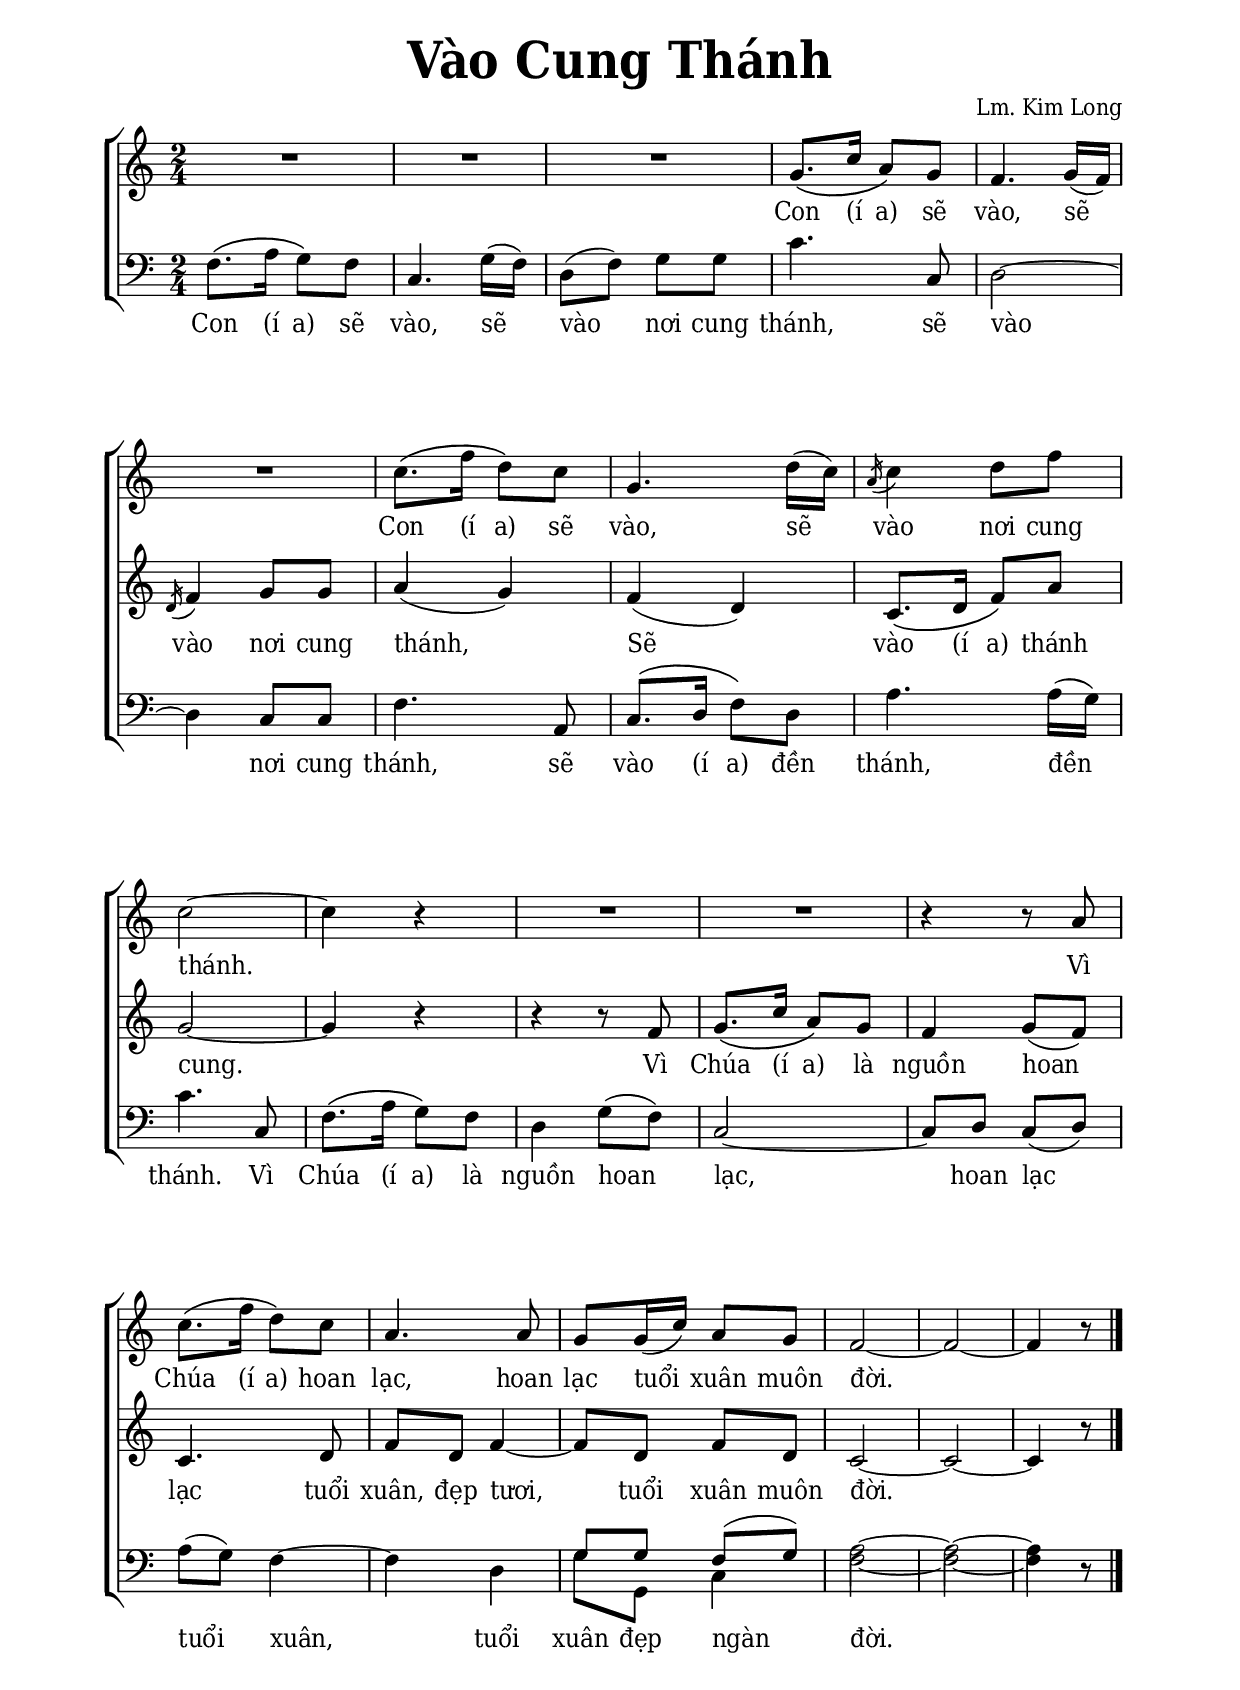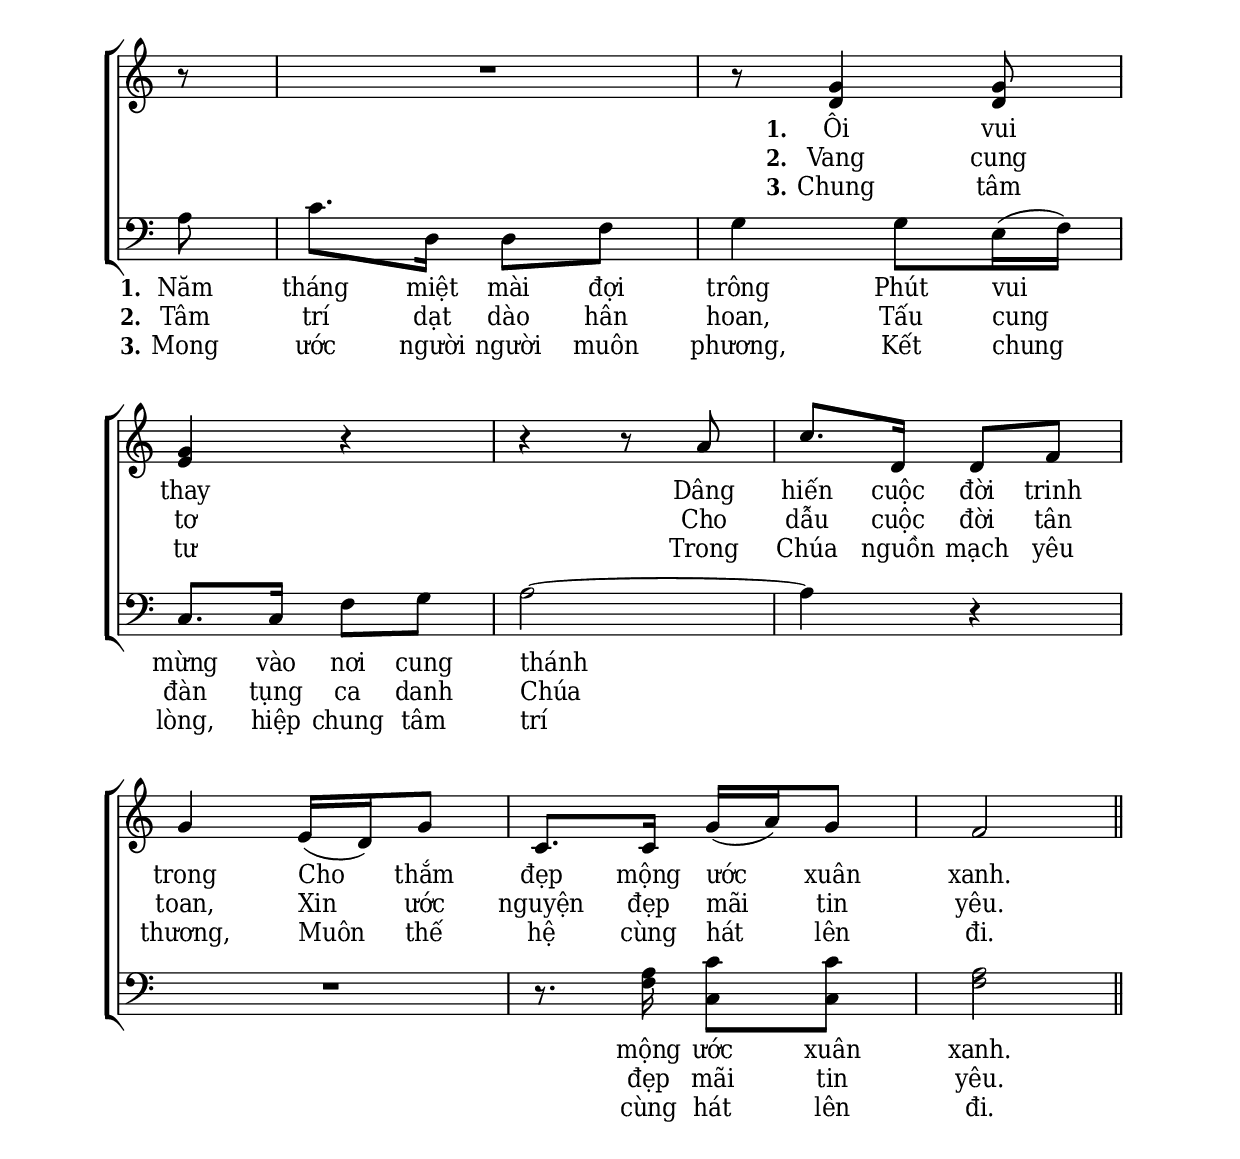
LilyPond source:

% Cài đặt chung
\version "2.22.1"
\include "english.ly"

\header {
  title = \markup { \fontsize #3 "Vào Cung Thánh" }
  composer = "Lm. Kim Long"
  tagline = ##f
}

% Nhạc
nhacPhienKhucSop = \relative c'' {
  R2*6
  c8. \(f16 d8\) c |
  g4. d'16 (c) |
  \slashedGrace { a16 ( } c4) d8 f |
  c2 ~ |
  c4 r |
  R2*2
  r4 r8 a |
  c8. \(f16 d8\) c |
  a4. a8 |
  g8 g16 (c) a8 g |
  f2 ~ |
  f ~ |
  f4 r8 \bar "|." \break
  
  r |
  R2
  r8
  <<
    {
      g4 g8 |
      g4
    }
    {
      d4 d8 |
      e4
    }
  >>
  r4 |
  r4 r8 a |
  c8. d,16 d8 f |
  g4 e16 (d) g8 |
  c,8. c16 g' (a) g8 |
  f2 \bar "||"
}

nhacPhienKhucAlto = \relative c'' {
  R2*3
  g8. \(c16 a8\) g |
  f4. g16 (f) |
  \slashedGrace { d16 ( } f4) g8 g |
  a4 (g) |
  f (d) |
  c8. \(d16 f8\) a |
  g2 ~ |
  g4 r |
  r r8 f |
  g8. \(c16 a8\) g |
  f4 g8 (f) |
  c4. d8 |
  f d f4 ~ |
  f8 d f d |
  c2 ~ |
  c ~ |
  c4 r8
  
  
}

nhacPhienKhucBas = \relative c {
  f8. \(a16 g8\) f |
  c4. g'16 (f) |
  d8 (f) g g |
  c4. c,8 |
  d2 ~ |
  d4 c8 c |
  f4. a,8 |
  c8. \(d16 f8\) d |
  a'4. a16 (g) |
  c4. c,8 |
  f8. \(a16 g8\) f |
  d4 g8 (f) |
  c2 ~ |
  c8 d c (d) |
  a' (g) f4 ~ |
  f d |
  <<
    {
      \voiceOne
      g8 [g] f (g) |
      \stemDown a2 ~ |
      a ~ |
      a4
    }
    \new Voice = "splitpart" {
	    \voiceTwo
      g8 [g,] c4 |
      f2 ~ |
      f ~ |
      f4
    }
  >>
  \oneVoice
  r8
  
  a |
  c8. d,16 d8 f |
  g4 g8 e16 (f) |
  c8. c16 f8 g |
  a2 ~ |
  a4 r
  R2
  r8.
  <<
    {
      a16 c8 c |
      a2
    }
    {
      f16 c8 c |
      f2
    }
  >>
}

% Lời
loiPhienKhucSopMot = \lyricmode {
  Con (í a) sẽ vào, sẽ vào nơi cung thánh.
  Vì Chúa (í a) hoan lạc, hoan lạc tuổi xuân muôn đời.
  
  \set stanza = "1."
  Ôi vui thay Dâng hiến cuộc đời trinh trong
  Cho thắm đẹp mộng ước xuân xanh.
}

loiPhienKhucAltoMot = \lyricmode {
  Con (í a) sẽ vào, sẽ vào nơi cung thánh,
  Sẽ vào (í a) thánh cung.
  Vì Chúa (í a) là nguồn hoan lạc tuổi xuân,
  đẹp tươi, tuổi xuân muôn đời.
}

loiPhienKhucSopHai = \lyricmode {
  \repeat unfold 22 { _ }
  \set stanza = #"2."
  Vang cung tơ Cho dẫu cuộc đời tân toan,
  Xin ước nguyện đẹp mãi tin yêu.
}

loiPhienKhucSopBa = \lyricmode {
  \repeat unfold 22 { _ }
  \set stanza = #"3."
  Chung tâm tư Trong Chúa nguồn mạch yêu thương,
  Muôn thế hệ cùng hát lên đi.
}

loiPhienKhucBasMot = \lyricmode {
  Con (í a) sẽ vào, sẽ vào nơi cung thánh,
  sẽ vào nơi cung thánh,
  sẽ vào (í a) đền thánh, đền thánh.
  Vì Chúa (í a) là nguồn hoan lạc, hoan lạc tuổi xuân,
  tuổi xuân đẹp ngàn đời.
  
  \set stanza = "1."
  Năm tháng miệt mài đợi trông
  Phút vui mừng vào nơi cung thánh
  mộng ước xuân xanh.
}

loiPhienKhucBasHai = \lyricmode {
  \repeat unfold 40 { _ }
  \set stanza = #"2."
  Tâm trí dạt dào hân hoan,
  Tấu cung đàn tụng ca danh Chúa
  đẹp mãi tin yêu.
}

loiPhienKhucBasBa = \lyricmode {
  \repeat unfold 40 { _ }
  \set stanza = #"3."
  Mong ước người người muôn phương,
  Kết chung lòng,
  hiệp chung tâm trí
  cùng hát lên đi.
}


% Dàn trang
\paper {
  #(set-paper-size "a4")
  top-margin = 10\mm
  bottom-margin = 10\mm
  left-margin = 20\mm
  right-margin = 20\mm
  indent = #0
  #(define fonts
    (make-pango-font-tree
      "Deja Vu Serif Condensed"
      "Deja Vu Serif Condensed"
      "Deja Vu Serif Condensed"
      (/ 20 20)))
  print-page-number = #f
  %page-count = #1
}

TongNhip = {
  \key c \major \time 2/4
  \set Timing.beamExceptions = #'()
  \set Timing.baseMoment = #(ly:make-moment 1/4)
  \set Timing.beatStructure = #'(1 1 1)
}

% Đổi kích thước nốt cho bè phụ
notBePhu =
#(define-music-function (font-size music) (number? ly:music?)
   (for-some-music
     (lambda (m)
       (if (music-is-of-type? m 'rhythmic-event)
           (begin
             (set! (ly:music-property m 'tweaks)
                   (cons `(font-size . ,font-size)
                         (ly:music-property m 'tweaks)))
             #t)
           #f))
     music)
   music)

\score {
  \new ChoirStaff <<
    \new Staff \with {
        \consists "Merge_rests_engraver"
        printPartCombineTexts = ##f
      }
      <<
      \new Voice = beSop {
        \clef treble \TongNhip \nhacPhienKhucSop
      }
      \new Lyrics \lyricsto beSop \loiPhienKhucSopMot
      \new Lyrics \lyricsto beSop \loiPhienKhucSopHai
      \new Lyrics \lyricsto beSop \loiPhienKhucSopBa
      >>
    \new Staff
      <<
      \new Voice = beAlto {
        \clef treble \TongNhip \nhacPhienKhucAlto
      }
      \new Lyrics \lyricsto beAlto \loiPhienKhucAltoMot
    >>
    \new Staff
      <<
      \new Voice = beBas {
        \clef bass \TongNhip \nhacPhienKhucBas
      }
      \new Lyrics \lyricsto beBas \loiPhienKhucBasMot
      \new Lyrics \lyricsto beBas \loiPhienKhucBasHai
      \new Lyrics \lyricsto beBas \loiPhienKhucBasBa
    >>
  >>
  \layout {
    %\override Staff.TimeSignature.transparent = ##t
    \override Lyrics.LyricSpace.minimum-distance = #1
    \override Score.BarNumber.break-visibility = ##(#f #f #f)
    \override Score.SpacingSpanner.uniform-stretching = ##t
    \context {
      \Staff \RemoveEmptyStaves
      \override VerticalAxisGroup.remove-first = ##t
    }
  } 
}
